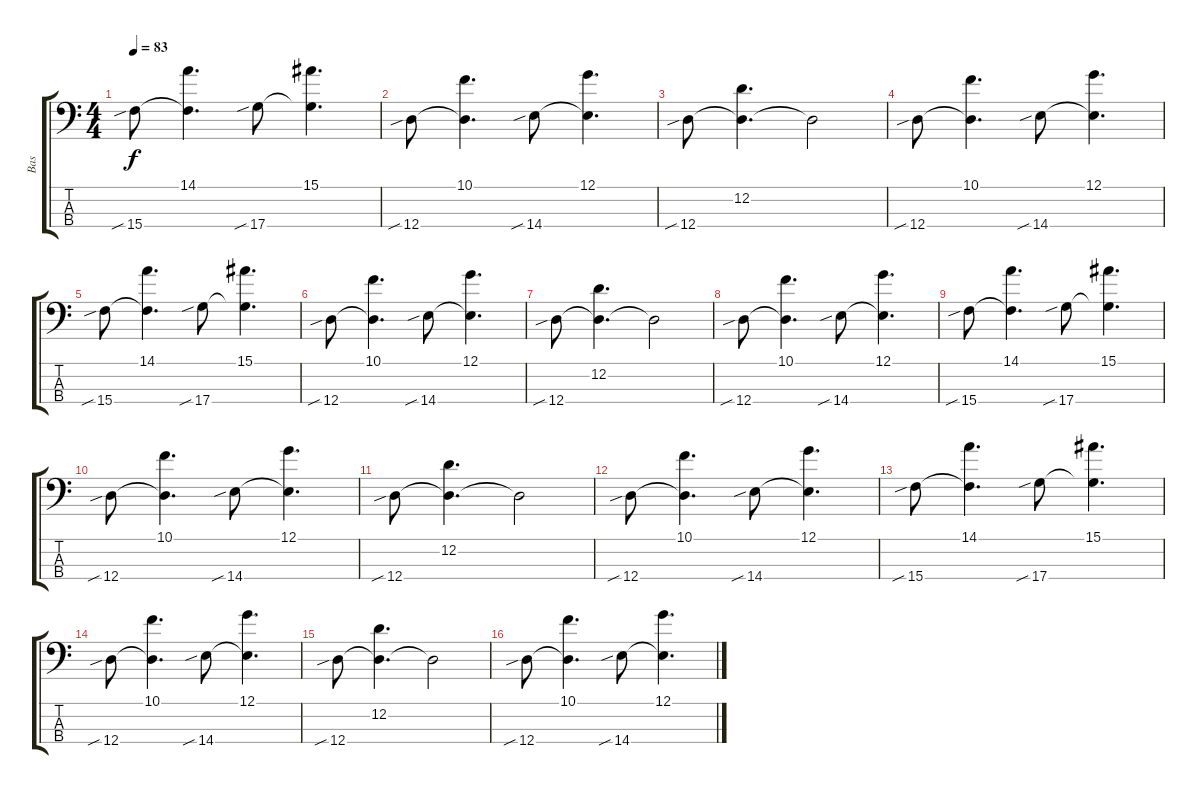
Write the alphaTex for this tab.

\track ("Bas" "Bas") {instrument fretlessbass}
\staff {score tabs}
\tuning (G2 D2 A1 D1) {hide}
\ts (4 4)
\tempo 83
\clef f4
\ks c
15.4{sib}.8{dy f} (14.1 15.4{t}).4{d} 17.4{sib}.8 (15.1 17.4{t}).4{d} |
12.4{sib}.8 (10.1 12.4{t}).4{d} 14.4{sib}.8 (12.1 14.4{t}).4{d} |
12.4{sib}.8 (12.2 12.4{t}).4{d} 12.4{t}.2 |
12.4{sib}.8 (10.1 12.4{t}).4{d} 14.4{sib}.8 (12.1 14.4{t}).4{d} |
15.4{sib}.8 (14.1 15.4{t}).4{d} 17.4{sib}.8 (15.1 17.4{t}).4{d} |
12.4{sib}.8 (10.1 12.4{t}).4{d} 14.4{sib}.8 (12.1 14.4{t}).4{d} |
12.4{sib}.8 (12.2 12.4{t}).4{d} 12.4{t}.2 |
12.4{sib}.8 (10.1 12.4{t}).4{d} 14.4{sib}.8 (12.1 14.4{t}).4{d} |
15.4{sib}.8 (14.1 15.4{t}).4{d} 17.4{sib}.8 (15.1 17.4{t}).4{d} |
12.4{sib}.8 (10.1 12.4{t}).4{d} 14.4{sib}.8 (12.1 14.4{t}).4{d} |
12.4{sib}.8 (12.2 12.4{t}).4{d} 12.4{t}.2 |
12.4{sib}.8 (10.1 12.4{t}).4{d} 14.4{sib}.8 (12.1 14.4{t}).4{d} |
15.4{sib}.8 (14.1 15.4{t}).4{d} 17.4{sib}.8 (15.1 17.4{t}).4{d} |
12.4{sib}.8 (10.1 12.4{t}).4{d} 14.4{sib}.8 (12.1 14.4{t}).4{d} |
12.4{sib}.8 (12.2 12.4{t}).4{d} 12.4{t}.2 |
12.4{sib}.8 (10.1 12.4{t}).4{d} 14.4{sib}.8 (12.1 14.4{t}).4{d}
